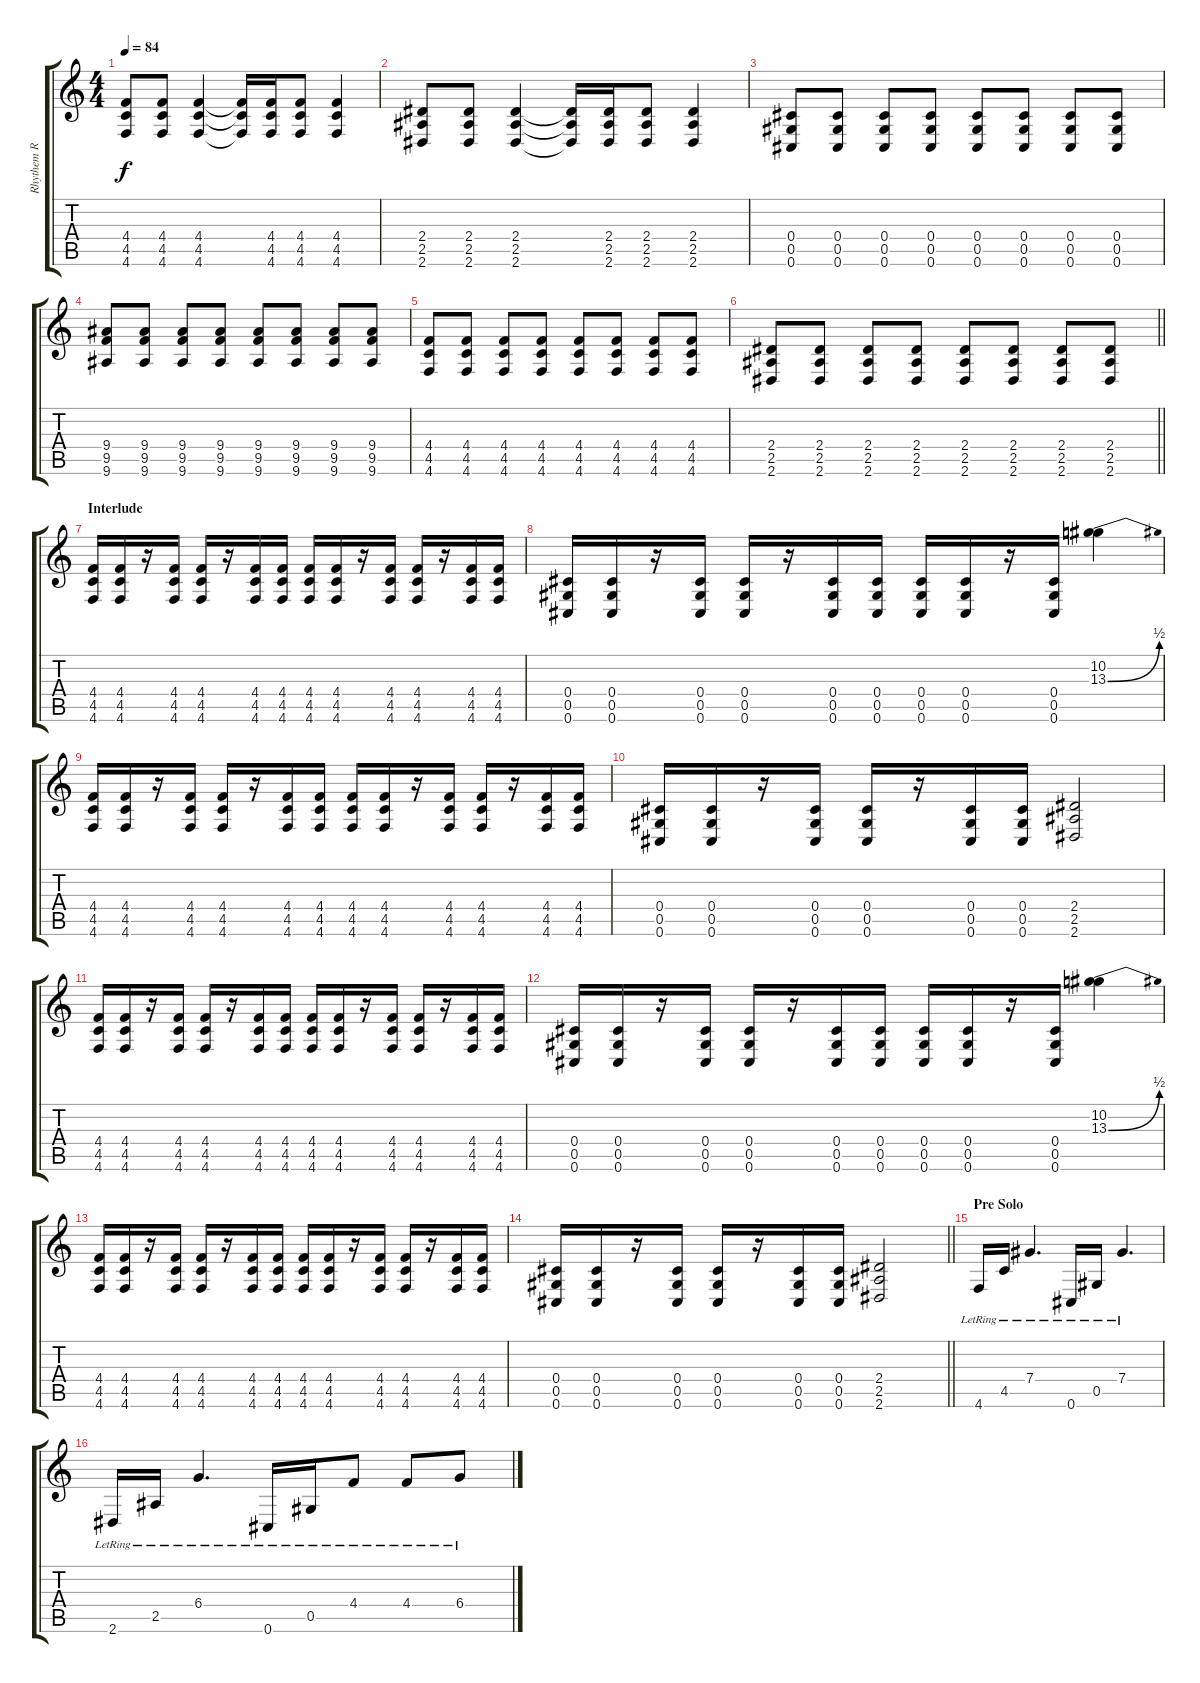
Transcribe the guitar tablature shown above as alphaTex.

\track ("Rhythem R" "Rhythem R") {instrument electricguitarclean}
\staff {score tabs}
\tuning (Eb4 Bb3 Gb3 Db3 Ab2 Db2) {hide}
\ts (4 4)
\tempo 84
\clef g2
\ks c
(4.4 4.5 4.6).8{dy f} (4.4 4.5 4.6).8 (4.4 4.5 4.6).4 (4.4{t} 4.5{t} 4.6{t}).16 (4.4 4.5 4.6).16 (4.4 4.5 4.6).8 (4.4 4.5 4.6).4 |
(2.4 2.5 2.6).8 (2.4 2.5 2.6).8 (2.4 2.5 2.6).4 (2.4{t} 2.5{t} 2.6{t}).16 (2.4 2.5 2.6).16 (2.4 2.5 2.6).8 (2.4 2.5 2.6).4 |
(0.4 0.5 0.6).8 (0.4 0.5 0.6).8 (0.4 0.5 0.6).8 (0.4 0.5 0.6).8 (0.4 0.5 0.6).8 (0.4 0.5 0.6).8 (0.4 0.5 0.6).8 (0.4 0.5 0.6).8 |
(9.4 9.5 9.6).8 (9.4 9.5 9.6).8 (9.4 9.5 9.6).8 (9.4 9.5 9.6).8 (9.4 9.5 9.6).8 (9.4 9.5 9.6).8 (9.4 9.5 9.6).8 (9.4 9.5 9.6).8 |
(4.4 4.5 4.6).8 (4.4 4.5 4.6).8 (4.4 4.5 4.6).8 (4.4 4.5 4.6).8 (4.4 4.5 4.6).8 (4.4 4.5 4.6).8 (4.4 4.5 4.6).8 (4.4 4.5 4.6).8 |
\barLineRight lightlight
(2.4 2.5 2.6).8 (2.4 2.5 2.6).8 (2.4 2.5 2.6).8 (2.4 2.5 2.6).8 (2.4 2.5 2.6).8 (2.4 2.5 2.6).8 (2.4 2.5 2.6).8 (2.4 2.5 2.6).8 |
\section ("" "Interlude")
(4.4 4.5 4.6).16{instrument distortionguitar} (4.4 4.5 4.6).16 r.16 (4.4 4.5 4.6).16 (4.4 4.5 4.6).16 r.16 (4.4 4.5 4.6).16 (4.4 4.5 4.6).16 (4.4 4.5 4.6).16 (4.4 4.5 4.6).16 r.16 (4.4 4.5 4.6).16 (4.4 4.5 4.6).16 r.16 (4.4 4.5 4.6).16 (4.4 4.5 4.6).16 |
(0.4 0.5 0.6).16 (0.4 0.5 0.6).16 r.16 (0.4 0.5 0.6).16 (0.4 0.5 0.6).16 r.16 (0.4 0.5 0.6).16 (0.4 0.5 0.6).16 (0.4 0.5 0.6).16 (0.4 0.5 0.6).16 r.16 (0.4 0.5 0.6).16 (10.2 13.3{be (bend 0 0 60 2)}).4 |
(4.4 4.5 4.6).16{instrument distortionguitar} (4.4 4.5 4.6).16 r.16 (4.4 4.5 4.6).16 (4.4 4.5 4.6).16 r.16 (4.4 4.5 4.6).16 (4.4 4.5 4.6).16 (4.4 4.5 4.6).16 (4.4 4.5 4.6).16 r.16 (4.4 4.5 4.6).16 (4.4 4.5 4.6).16 r.16 (4.4 4.5 4.6).16 (4.4 4.5 4.6).16 |
(0.4 0.5 0.6).16 (0.4 0.5 0.6).16 r.16 (0.4 0.5 0.6).16 (0.4 0.5 0.6).16 r.16 (0.4 0.5 0.6).16 (0.4 0.5 0.6).16 (2.4 2.5 2.6).2 |
(4.4 4.5 4.6).16{instrument distortionguitar} (4.4 4.5 4.6).16 r.16 (4.4 4.5 4.6).16 (4.4 4.5 4.6).16 r.16 (4.4 4.5 4.6).16 (4.4 4.5 4.6).16 (4.4 4.5 4.6).16 (4.4 4.5 4.6).16 r.16 (4.4 4.5 4.6).16 (4.4 4.5 4.6).16 r.16 (4.4 4.5 4.6).16 (4.4 4.5 4.6).16 |
(0.4 0.5 0.6).16 (0.4 0.5 0.6).16 r.16 (0.4 0.5 0.6).16 (0.4 0.5 0.6).16 r.16 (0.4 0.5 0.6).16 (0.4 0.5 0.6).16 (0.4 0.5 0.6).16 (0.4 0.5 0.6).16 r.16 (0.4 0.5 0.6).16 (10.2 13.3{be (bend 0 0 60 2)}).4 |
(4.4 4.5 4.6).16{instrument distortionguitar} (4.4 4.5 4.6).16 r.16 (4.4 4.5 4.6).16 (4.4 4.5 4.6).16 r.16 (4.4 4.5 4.6).16 (4.4 4.5 4.6).16 (4.4 4.5 4.6).16 (4.4 4.5 4.6).16 r.16 (4.4 4.5 4.6).16 (4.4 4.5 4.6).16 r.16 (4.4 4.5 4.6).16 (4.4 4.5 4.6).16 |
\barLineRight lightlight
(0.4 0.5 0.6).16 (0.4 0.5 0.6).16 r.16 (0.4 0.5 0.6).16 (0.4 0.5 0.6).16 r.16 (0.4 0.5 0.6).16 (0.4 0.5 0.6).16 (2.4 2.5 2.6).2 |
\section ("" "Pre Solo")
4.6{lr}.16{instrument electricguitarclean} 4.5{lr}.16 7.4{lr}.4{d} 0.6{lr}.16 0.5{lr}.16 7.4{lr}.4{d} |
2.6{lr}.16 2.5{lr}.16 6.4{lr}.4{d} 0.6{lr}.16 0.5{lr}.16 4.4{lr}.8 4.4{lr}.8 6.4{lr}.8
